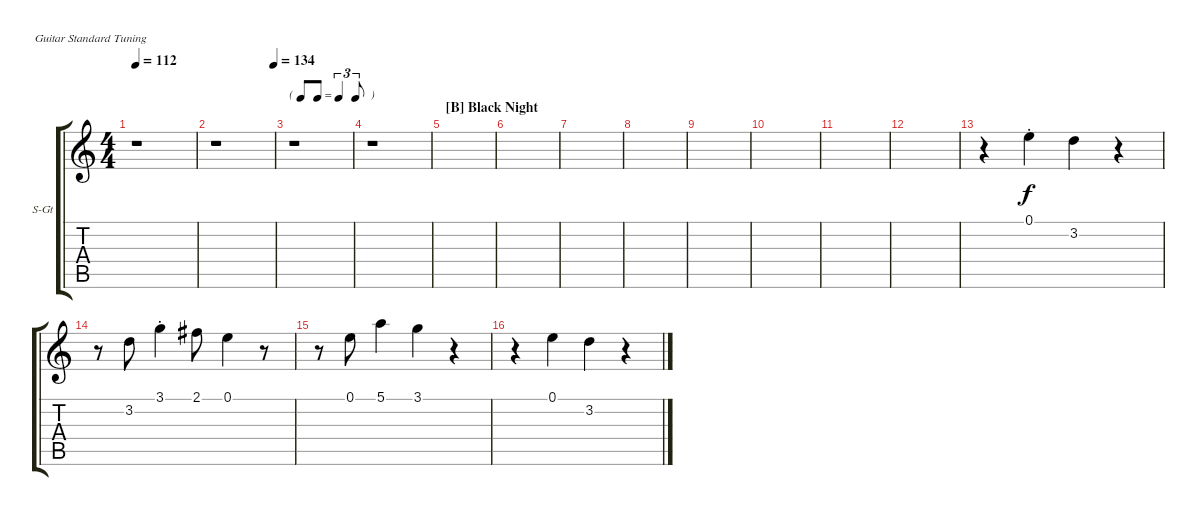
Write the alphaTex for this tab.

\bracketExtendMode groupsimilarinstruments
\firstSystemTrackNameOrientation horizontal
\otherSystemsTrackNameOrientation horizontal
\track ("David Coverdale" "S-Gt") {instrument clarinet}
\staff {score tabs}
\tuning (E4 B3 G3 D3 A2 E2)
\displaytranspose 12
\ts (4 4)
\tempo 112
\clef g2
\ks c
r.1{dy f} |
\tempo (134 1)
r.1 |
\tf triplet8th
r.1 |
r.1 |
\section ("B" "Black Night")
|
|
|
|
|
|
|
|
r.4 0.1{st}.4 3.2.4 r.4 |
r.8 3.2.8 3.1{st}.4 2.1.8 0.1.4 r.8 |
r.8 0.1.8 5.1.4 3.1.4 r.4 |
r.4 0.1.4 3.2.4 r.4
